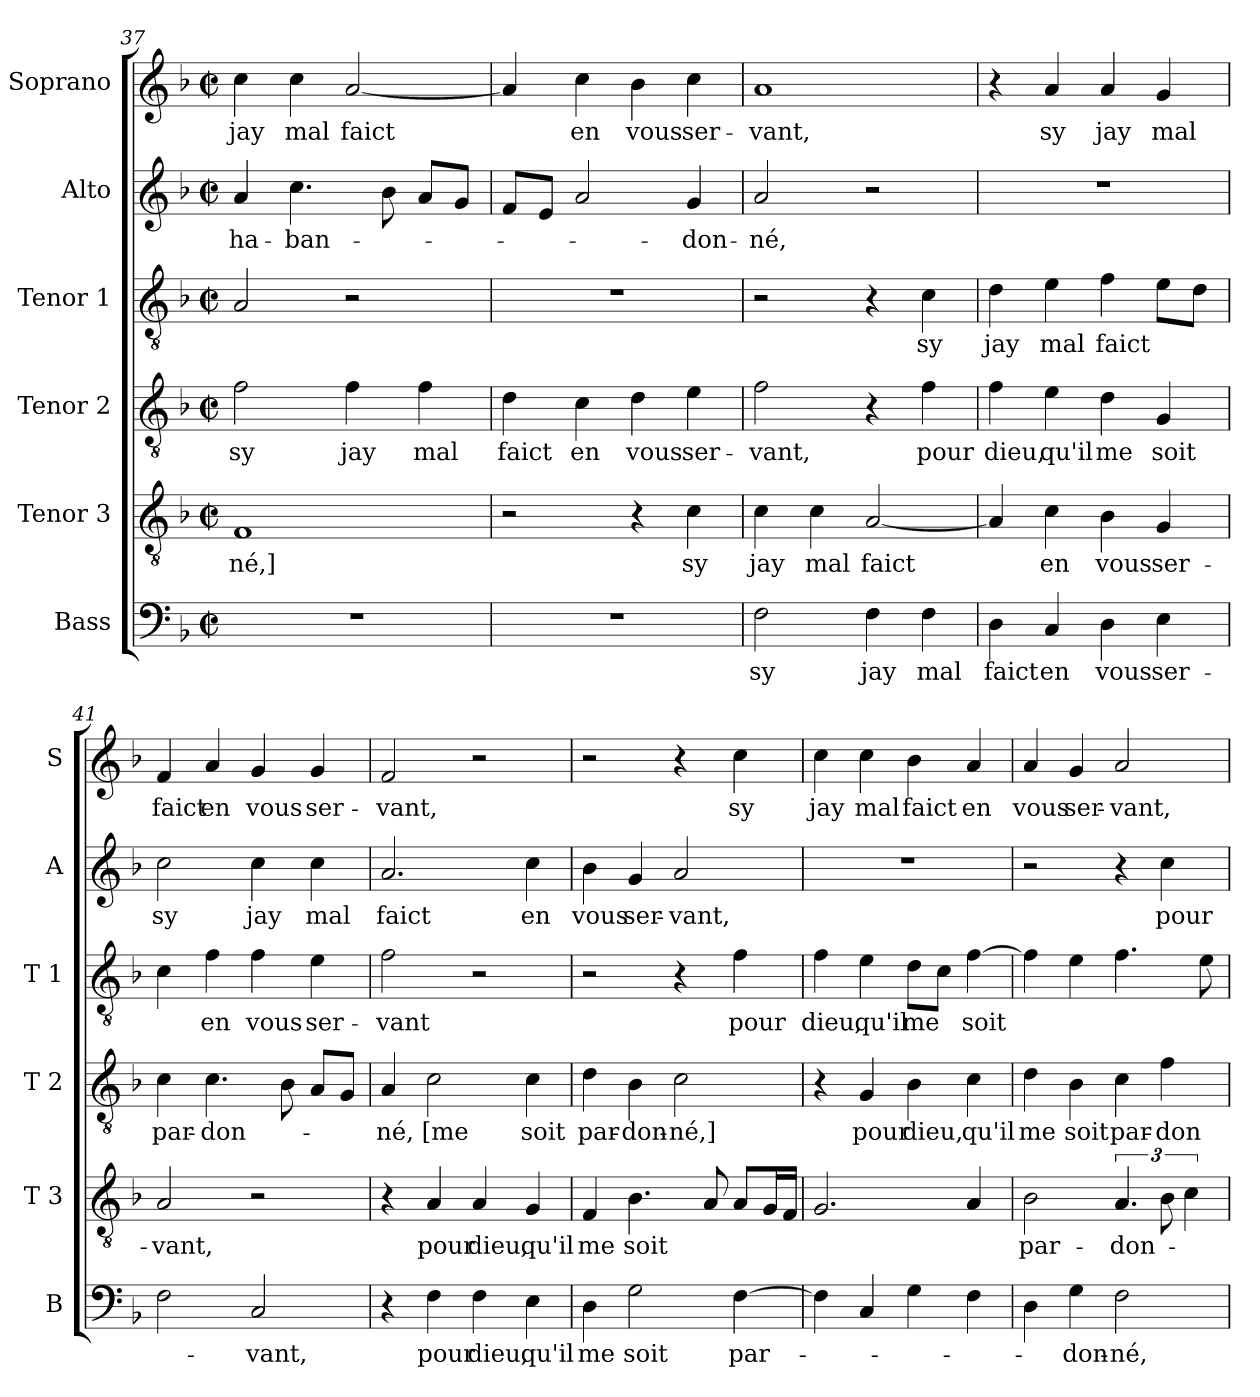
**kern	**text	**kern	**text	**kern	**text	**kern	**text	**kern	**text	**kern	**text
*part6	*part6	*part5	*part5	*part4	*part4	*part3	*part3	*part2	*part2	*part1	*part1
*staff6	*staff6	*staff5	*staff5	*staff4	*staff4	*staff3	*staff3	*staff2	*staff2	*staff1	*staff1
*I"Bass	*	*I"Tenor 3	*	*I"Tenor 2	*	*I"Tenor 1	*	*I"Alto	*	*I"Soprano	*
*I'B	*	*I'T 3	*	*I'T 2	*	*I'T 1	*	*I'A	*	*I'S	*
*clefF4	*	*clefGv2	*	*clefGv2	*	*clefGv2	*	*clefG2	*	*clefG2	*
*k[b-]	*	*k[b-]	*	*k[b-]	*	*k[b-]	*	*k[b-]	*	*k[b-]	*
*F:	*	*F:	*	*F:	*	*F:	*	*F:	*	*F:	*
*M2/2	*	*M2/2	*	*M2/2	*	*M2/2	*	*M2/2	*	*M2/2	*
*met(c|)	*	*met(c|)	*	*met(c|)	*	*met(c|)	*	*met(c|)	*	*met(c|)	*
=37	=37	=37	=37	=37	=37	=37	=37	=37	=37	=37	=37
1r	.	1F	-né,]	2f\	sy	2A/	.	4a/	ha-	4cc\	jay
.	.	.	.	.	.	.	.	4.cc\	-ban-	4cc\	mal
.	.	.	.	4f\	jay	2r	.	.	.	[2a/	faict
.	.	.	.	.	.	.	.	8b-\	.	.	.
.	.	.	.	4f\	mal	.	.	8a/L	.	.	.
.	.	.	.	.	.	.	.	8g/J	.	.	.
=38	=38	=38	=38	=38	=38	=38	=38	=38	=38	=38	=38
1r	.	2r	.	4d\	faict	1r	.	8f/L	.	4a/]	.
.	.	.	.	.	.	.	.	8e/J	.	.	.
.	.	.	.	4c\	en	.	.	2a/	.	4cc\	en
.	.	4r	.	4d\	vous	.	.	.	.	4b-\	vous
.	.	4c\	sy	4e\	ser-	.	.	4g/	-don-	4cc\	ser-
!!LO:LB:g=z
=39	=39	=39	=39	=39	=39	=39	=39	=39	=39	=39	=39
2F\	sy	4c\	jay	2f\	-vant,	2r	.	2a/	-né,	1a	-vant,
.	.	4c\	mal	.	.	.	.	.	.	.	.
4F\	jay	[2A/	faict	4r	.	4r	.	2r	.	.	.
4F\	mal	.	.	4f\	pour	4c\	sy	.	.	.	.
=40	=40	=40	=40	=40	=40	=40	=40	=40	=40	=40	=40
4D\	faict	4A/]	.	4f\	dieu,	4d\	jay	1r	.	4r	.
4C/	en	4c\	en	4e\	qu'il	4e\	mal	.	.	4a/	sy
4D\	vous	4B-\	vous	4d\	me	4f\	faict	.	.	4a/	jay
4E\	ser-	4G/	ser-	4G/	soit	8e\L	.	.	.	4g/	mal
.	.	.	.	.	.	8d\J	.	.	.	.	.
=41	=41	=41	=41	=41	=41	=41	=41	=41	=41	=41	=41
2F\	.	2A/	-vant,	4c\	par-	4c\	.	2cc\	sy	4f/	faict
.	.	.	.	4.c\	-don-	4f\	en	.	.	4a/	en
2C/	-vant,	2r	.	.	.	4f\	vous	4cc\	jay	4g/	vous
.	.	.	.	8B-\	.	.	.	.	.	.	.
.	.	.	.	8A/L	.	4e\	ser-	4cc\	mal	4g/	ser-
.	.	.	.	8G/J	.	.	.	.	.	.	.
=42	=42	=42	=42	=42	=42	=42	=42	=42	=42	=42	=42
4r	.	4r	.	4A/	-né,	2f\	-vant	2.a/	faict	2f/	-vant,
4F\	pour	4A/	pour	2c\	[me	.	.	.	.	.	.
4F\	dieu,	4A/	dieu,	.	.	2r	.	.	.	2r	.
4E\	qu'il	4G/	qu'il	4c\	soit	.	.	4cc\	en	.	.
=43	=43	=43	=43	=43	=43	=43	=43	=43	=43	=43	=43
4D\	me	4F/	me	4d\	par-	2r	.	4b-\	vous	2r	.
2G\	soit	4.B-\	soit	4B-\	-don-	.	.	4g/	ser-	.	.
.	.	.	.	2c\	-né,]	4r	.	2a/	-vant,	4r	.
.	.	8A/	.	.	.	.	.	.	.	.	.
[4F\	par-	8A/L	.	.	.	4f\	pour	.	.	4cc\	sy
.	.	16G/L	.	.	.	.	.	.	.	.	.
.	.	16F/JJ	.	.	.	.	.	.	.	.	.
!!LO:PB:g=z
=44	=44	=44	=44	=44	=44	=44	=44	=44	=44	=44	=44
4F\]	.	2.G/	.	4r	.	4f\	dieu,	1r	.	4cc\	jay
4C/	.	.	.	4G/	pour	4e\	qu'il	.	.	4cc\	mal
4G\	.	.	.	4B-\	dieu,	8d\L	me	.	.	4b-\	faict
.	.	.	.	.	.	8c\J	.	.	.	.	.
4F\	.	4A/	.	4c\	qu'il	[4f\	soit	.	.	4a/	en
=45	=45	=45	=45	=45	=45	=45	=45	=45	=45	=45	=45
4D\	.	2B-\	par-	4d\	me	4f\]	.	2r	.	4a/	vous
4G\	-don-	.	.	4B-\	soit	4e\	.	.	.	4g/	ser-
2F\	-né,	6.A/	-don-	4c\	par-	4.f\	.	4r	.	2a/	-vant,
.	.	12B-\	.	4f\	-don-	.	.	4cc\	pour	.	.
.	.	6c\	.	.	.	.	.	.	.	.	.
.	.	.	.	.	.	8e\	.	.	.	.	.
=	=	=	=	=	=	=	=	=	=	=	=
*-	*-	*-	*-	*-	*-	*-	*-	*-	*-	*-	*-
